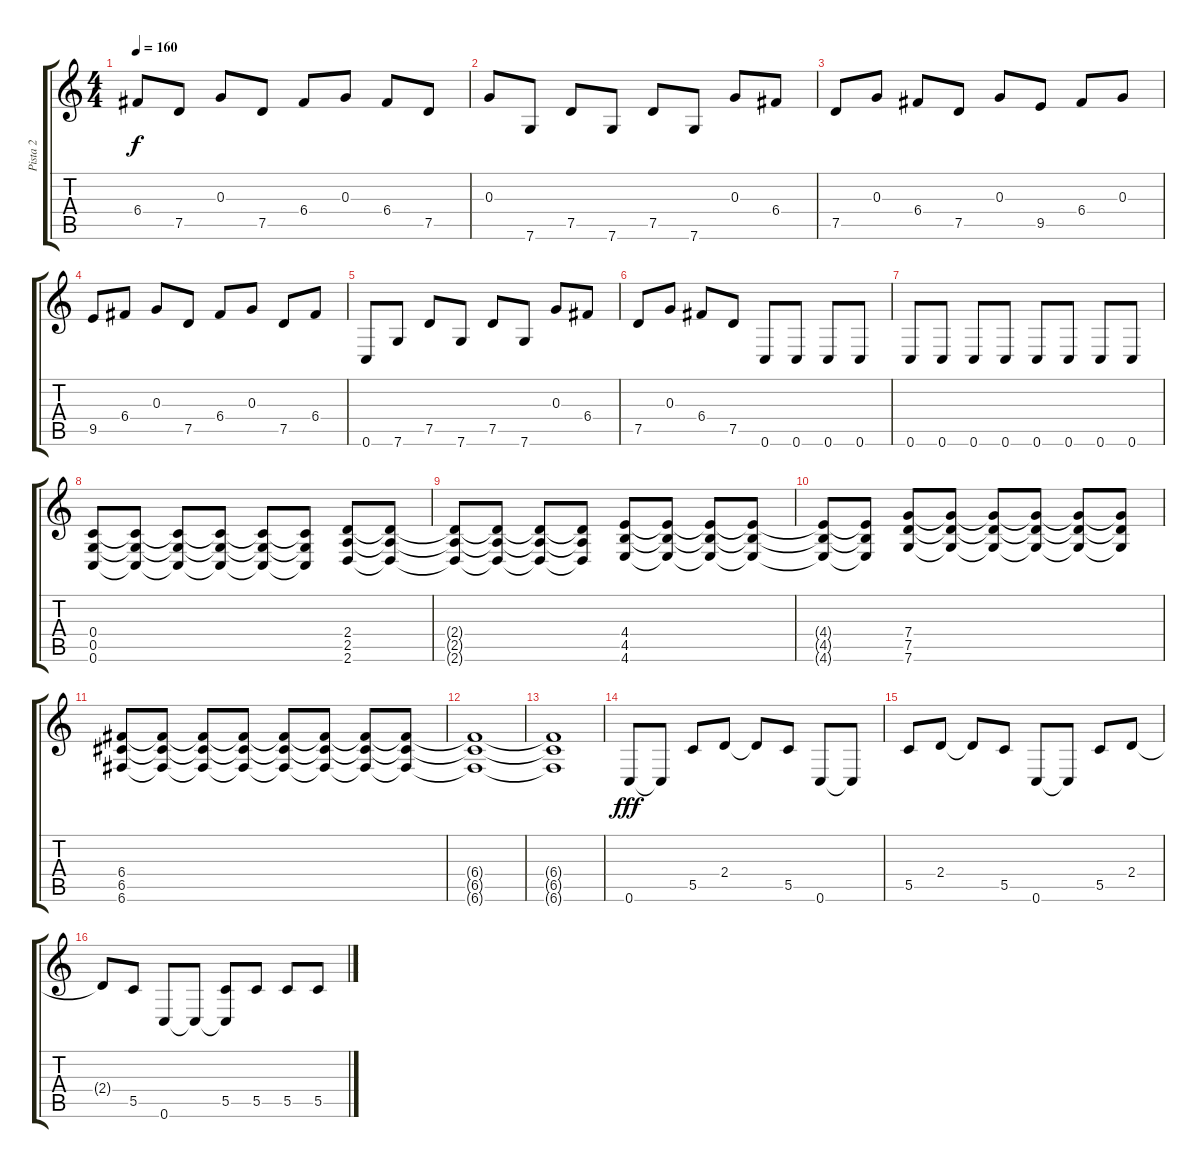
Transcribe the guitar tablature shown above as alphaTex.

\track ("Pista 2" "Pista 2") {instrument overdrivenguitar}
\staff {score tabs}
\tuning (E4 C4 G3 C3 G2 C2) {hide}
\ts (4 4)
\tempo 160
\clef g2
\ks c
6.4.8{dy f} 7.5.8 0.3.8 7.5.8 6.4.8 0.3.8 6.4.8 7.5.8 |
0.3.8 7.6.8 7.5.8 7.6.8 7.5.8 7.6.8 0.3.8 6.4.8 |
7.5.8 0.3.8 6.4.8 7.5.8 0.3.8 9.5.8 6.4.8 0.3.8 |
9.5.8 6.4.8 0.3.8 7.5.8 6.4.8 0.3.8 7.5.8 6.4.8 |
0.6.8 7.6.8 7.5.8 7.6.8 7.5.8 7.6.8 0.3.8 6.4.8 |
7.5.8 0.3.8 6.4.8 7.5.8 0.6.8 0.6.8 0.6.8 0.6.8 |
0.6.8 0.6.8 0.6.8 0.6.8 0.6.8 0.6.8 0.6.8 0.6.8 |
(0.4 0.5 0.6).8 (0.4{t} 0.5{t} 0.6{t}).8 (0.4{t} 0.5{t} 0.6{t}).8 (0.4{t} 0.5{t} 0.6{t}).8 (0.4{t} 0.5{t} 0.6{t}).8 (0.4{t} 0.5{t} 0.6{t}).8 (2.4 2.5 2.6).8 (2.4{t} 2.5{t} 2.6{t}).8 |
(2.4{t} 2.5{t} 2.6{t}).8 (2.4{t} 2.5{t} 2.6{t}).8 (2.4{t} 2.5{t} 2.6{t}).8 (2.4{t} 2.5{t} 2.6{t}).8 (4.4 4.5 4.6).8 (4.4{t} 4.5{t} 4.6{t}).8 (4.4{t} 4.5{t} 4.6{t}).8 (4.4{t} 4.5{t} 4.6{t}).8 |
(4.4{t} 4.5{t} 4.6{t}).8 (4.4{t} 4.5{t} 4.6{t}).8 (7.4 7.5 7.6).8 (7.4{t} 7.5{t} 7.6{t}).8 (7.4{t} 7.5{t} 7.6{t}).8 (7.4{t} 7.5{t} 7.6{t}).8 (7.4{t} 7.5{t} 7.6{t}).8 (7.4{t} 7.5{t} 7.6{t}).8 |
(6.4 6.5 6.6).8 (6.4{t} 6.5{t} 6.6{t}).8 (6.4{t} 6.5{t} 6.6{t}).8 (6.4{t} 6.5{t} 6.6{t}).8 (6.4{t} 6.5{t} 6.6{t}).8 (6.4{t} 6.5{t} 6.6{t}).8 (6.4{t} 6.5{t} 6.6{t}).8 (6.4{t} 6.5{t} 6.6{t}).8 |
(6.4{t} 6.5{t} 6.6{t}).1 |
(6.4{t} 6.5{t} 6.6{t}).1 |
0.6.8{dy fff} 0.6{t}.8 5.5.8 2.4.8 2.4{t}.8 5.5.8 0.6.8 0.6{t}.8 |
5.5.8 2.4.8 2.4{t}.8 5.5.8 0.6.8 0.6{t}.8 5.5.8 2.4.8 |
2.4{t}.8 5.5.8 0.6.8 0.6{t}.8 (5.5 0.6{t}).8 5.5.8 5.5.8 5.5.8
